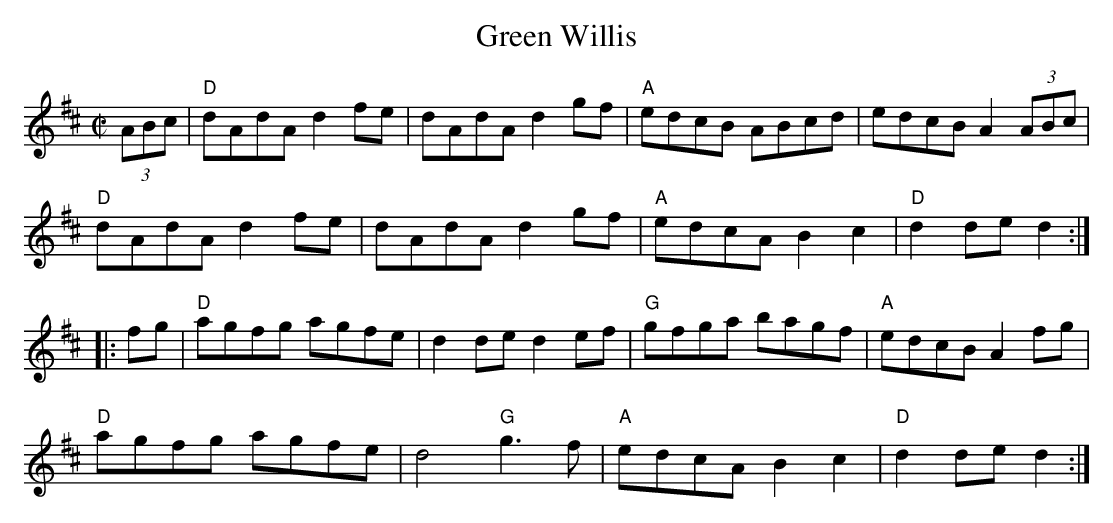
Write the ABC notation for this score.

X:1
T: Green Willis
M: C|
K: D
(3ABc| "D"dAdA d2fe| dAdA d2gf| "A"edcB ABcd| edcB A2 (3ABc|
"D"dAdA d2fe| dAdA d2gf| "A"edcA B2c2| "D"d2de d2 :|
|:fg | "D"agfg agfe| d2de d2ef| "G"gfga bagf| "A"edcB A2fg|
"D"agfg agfe| d4 "G"g3f| "A"edcA B2c2| "D"d2de d2 :|
